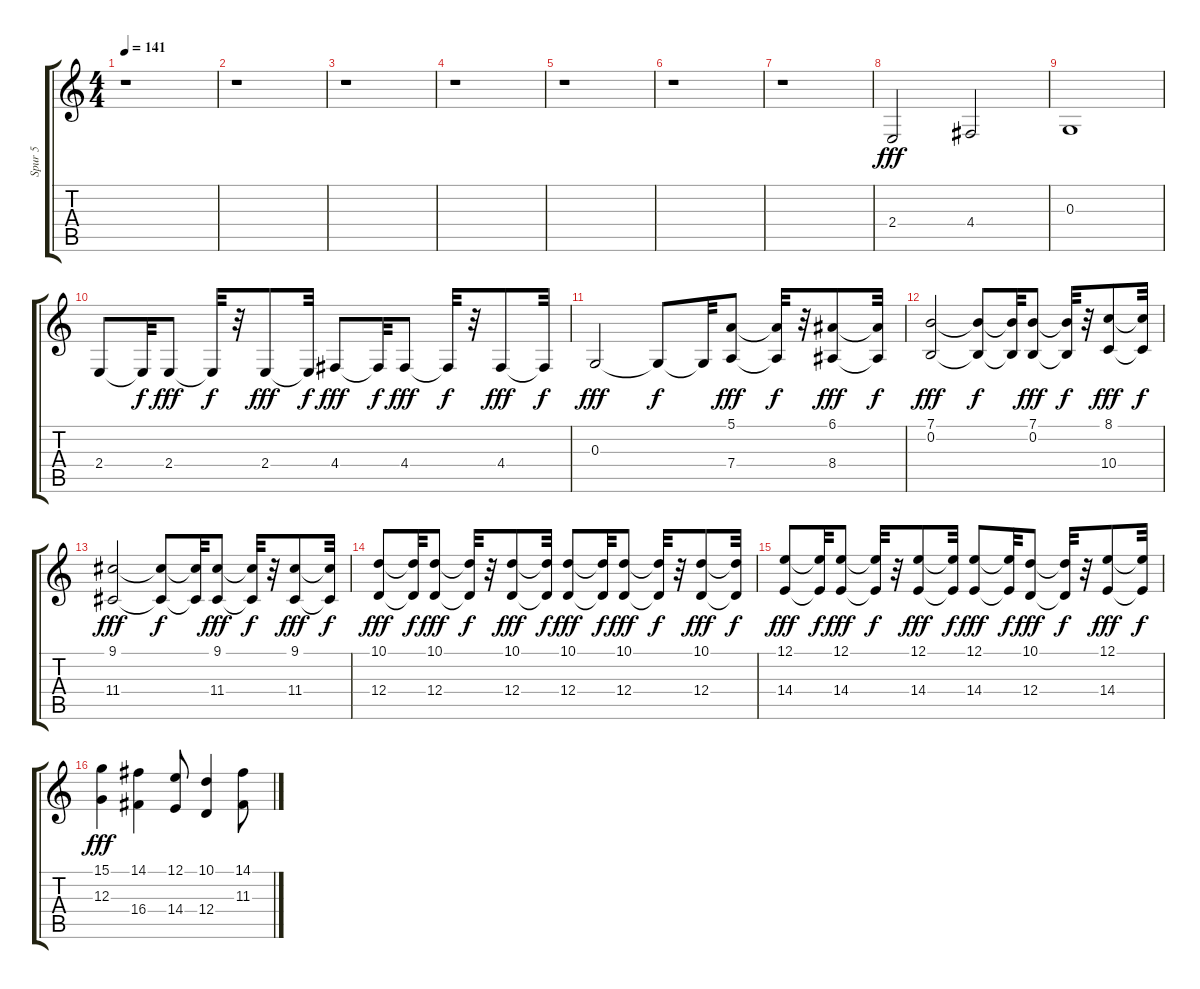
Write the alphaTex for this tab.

\track ("Spur 5" "Spur 5") {instrument brightacousticpiano}
\staff {score tabs}
\tuning (E4 B3 G3 D3 A2 E2) {hide}
\ts (4 4)
\tempo 141
\clef g2
\ks c
r.1{dy fff} |
r.1 |
r.1 |
r.1 |
r.1 |
r.1 |
r.1 |
2.4.2 4.4.2 |
0.3.1 |
2.4.8 2.4{t}.32{dy f} 2.4.8{dy fff} 2.4{t}.32{dy f} r.32 2.4.8{dy fff} 2.4{t}.32{dy f} 4.4.8{dy fff} 4.4{t}.32{dy f} 4.4.8{dy fff} 4.4{t}.32{dy f} r.32 4.4.8{dy fff} 4.4{t}.32{dy f} |
0.3.2{dy fff} 0.3{t}.8{dy f} 0.3{t}.32 (5.1 7.4).8{dy fff volume 14} (5.1{t} 7.4{t}).32{dy f} r.32 (6.1 8.4).8{dy fff} (6.1{t} 8.4{t}).32{dy f} |
(7.1 0.2).2{dy fff} (7.1{t} 0.2{t}).8{dy f} (7.1{t} 0.2{t}).32 (7.1 0.2).8{dy fff} (7.1{t} 0.2{t}).32{dy f} r.32 (8.1 10.4).8{dy fff} (8.1{t} 10.4{t}).32{dy f} |
(9.1 11.4).2{dy fff} (9.1{t} 11.4{t}).8{dy f} (9.1{t} 11.4{t}).32 (9.1 11.4).8{dy fff} (9.1{t} 11.4{t}).32{dy f} r.32 (9.1 11.4).8{dy fff} (9.1{t} 11.4{t}).32{dy f} |
(10.1 12.4).8{dy fff} (10.1{t} 12.4{t}).32{dy f} (10.1 12.4).8{dy fff} (10.1{t} 12.4{t}).32{dy f} r.32 (10.1 12.4).8{dy fff} (10.1{t} 12.4{t}).32{dy f} (10.1 12.4).8{dy fff} (10.1{t} 12.4{t}).32{dy f} (10.1 12.4).8{dy fff} (10.1{t} 12.4{t}).32{dy f} r.32 (10.1 12.4).8{dy fff} (10.1{t} 12.4{t}).32{dy f} |
(12.1 14.4).8{dy fff} (12.1{t} 14.4{t}).32{dy f} (12.1 14.4).8{dy fff} (12.1{t} 14.4{t}).32{dy f} r.32 (12.1 14.4).8{dy fff} (12.1{t} 14.4{t}).32{dy f} (12.1 14.4).8{dy fff} (12.1{t} 14.4{t}).32{dy f} (10.1 12.4).8{dy fff} (10.1{t} 12.4{t}).32{dy f} r.32 (12.1 14.4).8{dy fff} (12.1{t} 14.4{t}).32{dy f} |
(15.1 12.3).4{dy fff} (14.1 16.4).4 (12.1 14.4).8 (10.1 12.4).4 (14.1 11.3).8
